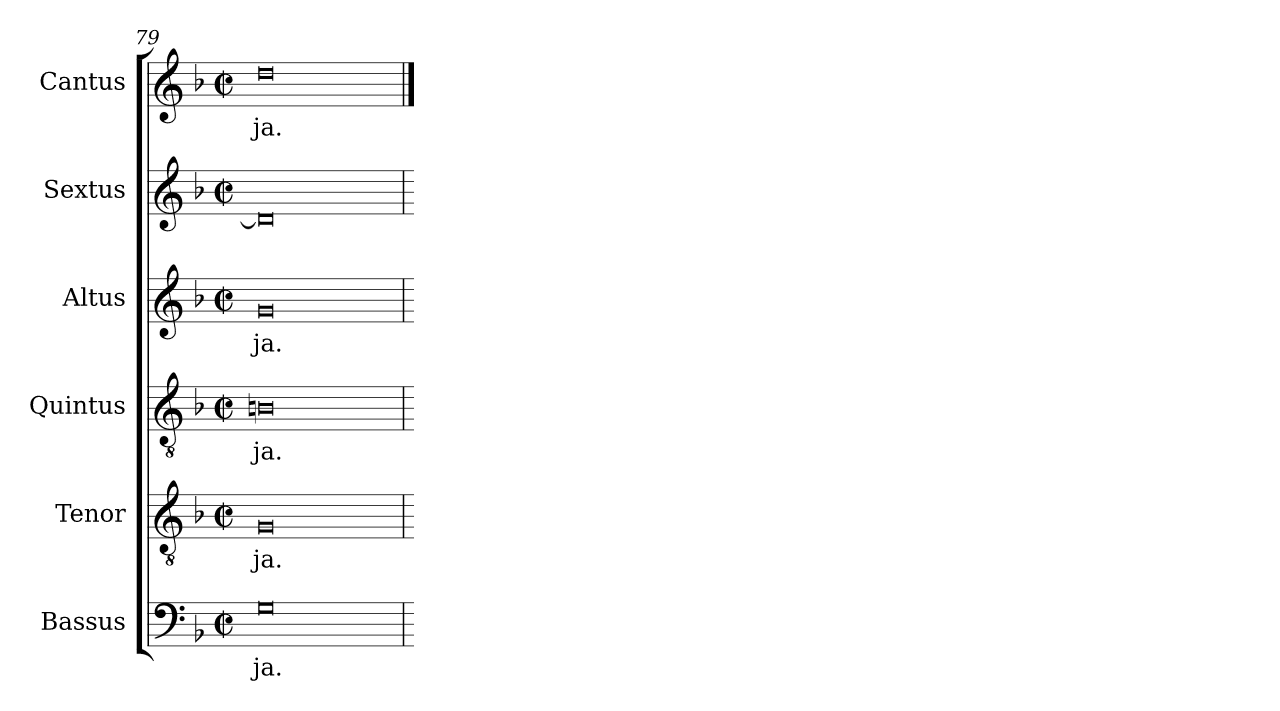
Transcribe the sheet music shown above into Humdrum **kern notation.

**kern	**text	**kern	**text	**kern	**text	**kern	**text	**kern	**kern	**text
*part6	*part6	*part5	*part5	*part4	*part4	*part3	*part3	*part2	*part1	*part1
*staff6	*staff6	*staff5	*staff5	*staff4	*staff4	*staff3	*staff3	*staff2	*staff1	*staff1
*I"Bassus	*	*I"Tenor	*	*I"Quintus	*	*I"Altus	*	*I"Sextus	*I"Cantus	*
*clefF4	*	*clefGv2	*	*clefGv2	*	*clefG2	*	*clefG2	*clefG2	*
*k[b-]	*	*k[b-]	*	*k[b-]	*	*k[b-]	*	*k[b-]	*k[b-]	*
*F:	*	*F:	*	*F:	*	*F:	*	*F:	*F:	*
*M2/2	*	*M2/2	*	*M2/2	*	*M2/2	*	*M2/2	*M2/2	*
*met(c|)	*	*met(c|)	*	*met(c|)	*	*met(c|)	*	*met(c|)	*met(c|)	*
=79	=79	=79	=79	=79	=79	=79	=79	=79	=79	=79
!	!LO:LY:b:cj	!	!LO:LY:b:cj	!	!LO:LY:b:cj	!	!LO:LY:b:cj	!	!	!LO:LY:b:cj
0G	ja.	0G	-ja.	0Bn	ja.	0g	ja.	0d]	0dd	ja.
=	==	=	==	=	==	=	==	=	==	==
*-	*-	*-	*-	*-	*-	*-	*-	*-	*-	*-
